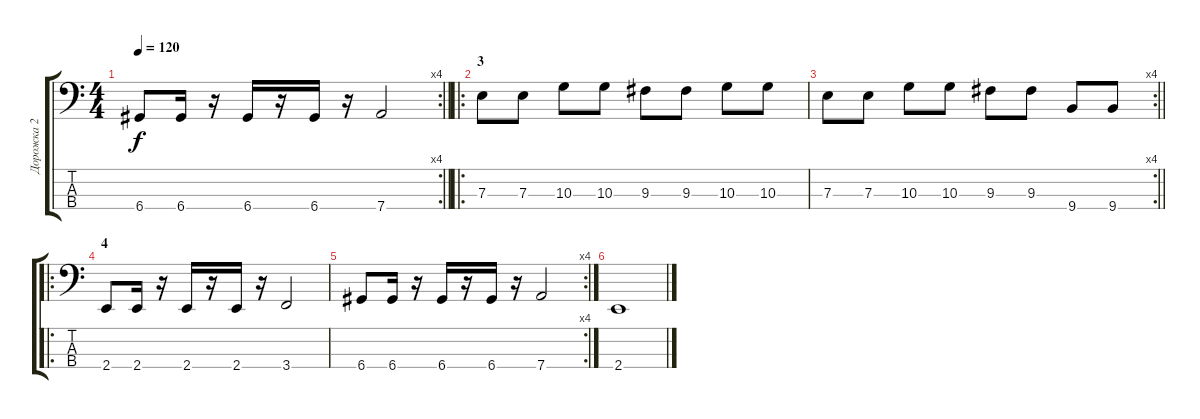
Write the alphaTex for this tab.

\track ("Дорожка 2" "Дорожка 2") {instrument electricbassfinger}
\staff {score tabs}
\tuning (G2 D2 A1 D1) {hide}
\rc 4
\ts (4 4)
\tempo 120
\clef f4
\barLineRight lightlight
\ks c
6.4.8{dy f} 6.4.16 r.16 6.4.16 r.16 6.4.16 r.16 7.4.2 |
\ro
\section ("" "3")
7.3.8 7.3.8 10.3.8 10.3.8 9.3.8 9.3.8 10.3.8 10.3.8 |
\rc 4
\barLineRight lightlight
7.3.8 7.3.8 10.3.8 10.3.8 9.3.8 9.3.8 9.4.8 9.4.8 |
\ro
\section ("" "4")
2.4.8 2.4.16 r.16 2.4.16 r.16 2.4.16 r.16 3.4.2 |
\rc 4
6.4.8 6.4.16 r.16 6.4.16 r.16 6.4.16 r.16 7.4.2 |
2.4.1
